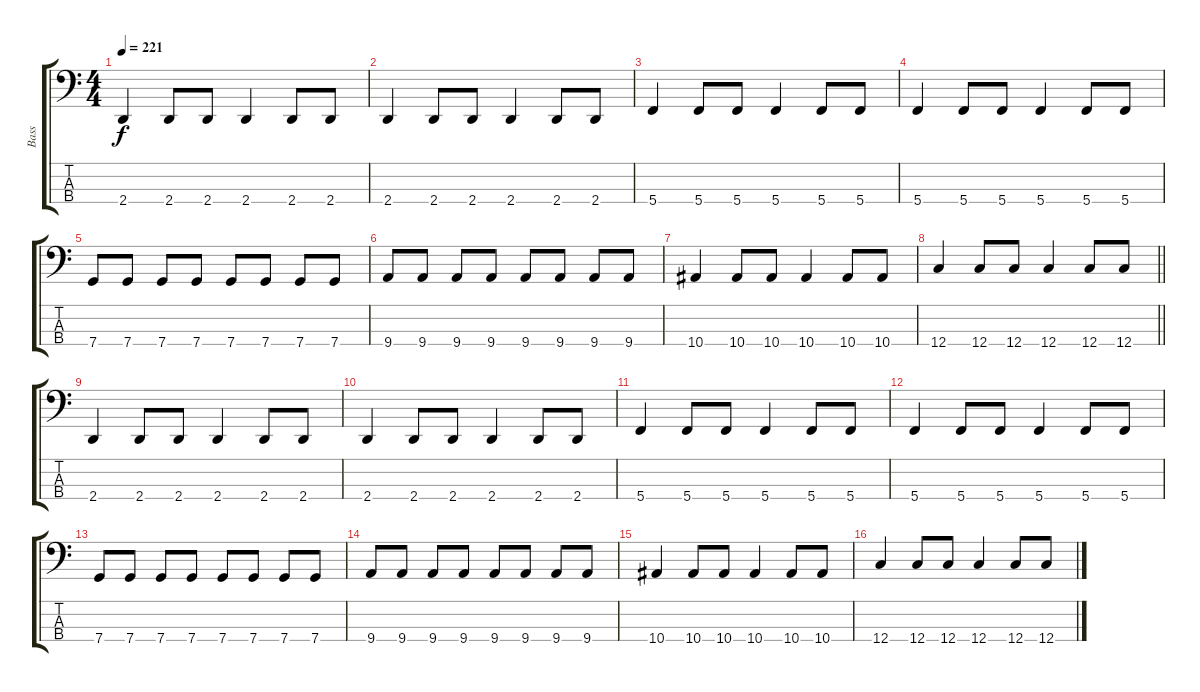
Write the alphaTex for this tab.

\track ("Bass" "Bass") {instrument electricbasspick}
\staff {score tabs}
\tuning (F2 C2 G1 C1) {hide}
\ts (4 4)
\tempo 221
\clef f4
\ks c
2.4.4{dy f} 2.4.8 2.4.8 2.4.4 2.4.8 2.4.8 |
2.4.4 2.4.8 2.4.8 2.4.4 2.4.8 2.4.8 |
5.4.4 5.4.8 5.4.8 5.4.4 5.4.8 5.4.8 |
5.4.4 5.4.8 5.4.8 5.4.4 5.4.8 5.4.8 |
7.4.8 7.4.8 7.4.8 7.4.8 7.4.8 7.4.8 7.4.8 7.4.8 |
9.4.8 9.4.8 9.4.8 9.4.8 9.4.8 9.4.8 9.4.8 9.4.8 |
10.4.4 10.4.8 10.4.8 10.4.4 10.4.8 10.4.8 |
\barLineRight lightlight
12.4.4 12.4.8 12.4.8 12.4.4 12.4.8 12.4.8 |
\section ("" "")
2.4.4 2.4.8 2.4.8 2.4.4 2.4.8 2.4.8 |
2.4.4 2.4.8 2.4.8 2.4.4 2.4.8 2.4.8 |
5.4.4 5.4.8 5.4.8 5.4.4 5.4.8 5.4.8 |
5.4.4 5.4.8 5.4.8 5.4.4 5.4.8 5.4.8 |
7.4.8 7.4.8 7.4.8 7.4.8 7.4.8 7.4.8 7.4.8 7.4.8 |
9.4.8 9.4.8 9.4.8 9.4.8 9.4.8 9.4.8 9.4.8 9.4.8 |
10.4.4 10.4.8 10.4.8 10.4.4 10.4.8 10.4.8 |
12.4.4 12.4.8 12.4.8 12.4.4 12.4.8 12.4.8
